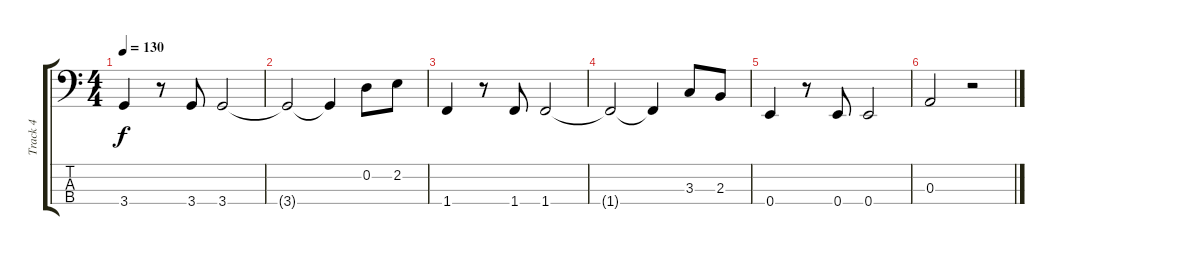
\track ("Track 4" "Track 4") {instrument electricbassfinger}
\staff {score tabs}
\tuning (G2 D2 A1 E1) {hide}
\ts (4 4)
\tempo 130
\clef f4
\ks c
3.4.4{dy f} r.8 3.4.8 3.4.2 |
3.4{t}.2 3.4{t}.4 0.2.8 2.2.8 |
1.4.4 r.8 1.4.8 1.4.2 |
1.4{t}.2 1.4{t}.4 3.3.8 2.3.8 |
0.4.4 r.8 0.4.8 0.4.2 |
0.3.2 r.2
